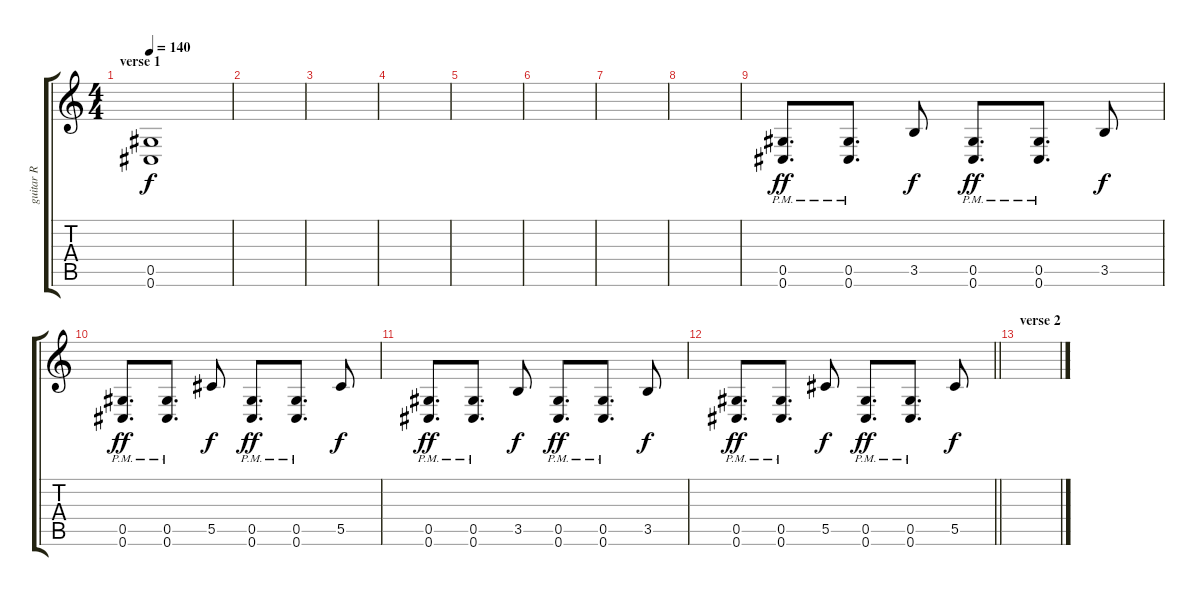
\track ("guitar R" "guitar R") {instrument distortionguitar}
\staff {score tabs}
\tuning (Eb4 Bb3 Gb3 Db3 Ab2 Db2) {hide}
\ts (4 4)
\section ("" "verse 1")
\tempo 140
\clef g2
\ks c
(0.5 0.6).1{dy f} |
|
|
|
|
|
|
|
(0.5{pm} 0.6{pm}).8{d dy ff} (0.5{pm} 0.6{pm}).8{d} 3.5.8{dy f} (0.5{pm} 0.6{pm}).8{d dy ff} (0.5{pm} 0.6{pm}).8{d} 3.5.8{dy f} |
(0.5{pm} 0.6{pm}).8{d dy ff} (0.5{pm} 0.6{pm}).8{d} 5.5.8{dy f} (0.5{pm} 0.6{pm}).8{d dy ff} (0.5{pm} 0.6{pm}).8{d} 5.5.8{dy f} |
(0.5{pm} 0.6{pm}).8{d dy ff} (0.5{pm} 0.6{pm}).8{d} 3.5.8{dy f} (0.5{pm} 0.6{pm}).8{d dy ff} (0.5{pm} 0.6{pm}).8{d} 3.5.8{dy f} |
\barLineRight lightlight
(0.5{pm} 0.6{pm}).8{d dy ff} (0.5{pm} 0.6{pm}).8{d} 5.5.8{dy f} (0.5{pm} 0.6{pm}).8{d dy ff} (0.5{pm} 0.6{pm}).8{d} 5.5.8{dy f} |
\section ("" "verse 2")
